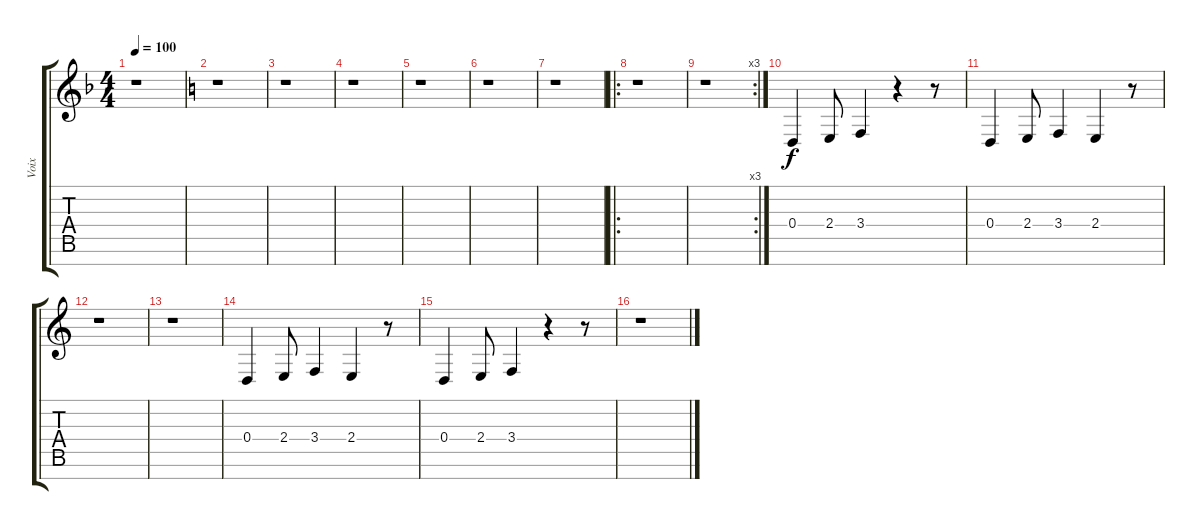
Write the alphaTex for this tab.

\track ("Voix" "Voix") {instrument lead6voice}
\staff {score tabs}
\tuning (E4 B3 G3 D3 A2 E2 B1) {hide}
\ts (4 4)
\tempo 100
\clef g2
\ks dminor
r.1{dy f instrument lead6voice} |
\ks c
r.1 |
r.1 |
r.1 |
r.1 |
r.1 |
r.1 |
\ro
r.1 |
\rc 3
r.1 |
0.4.4 2.4.8 3.4.4 r.4 r.8 |
0.4.4 2.4.8 3.4.4 2.4.4 r.8 |
r.1 |
r.1 |
0.4.4 2.4.8 3.4.4 2.4.4 r.8 |
0.4.4 2.4.8 3.4.4 r.4 r.8 |
r.1
